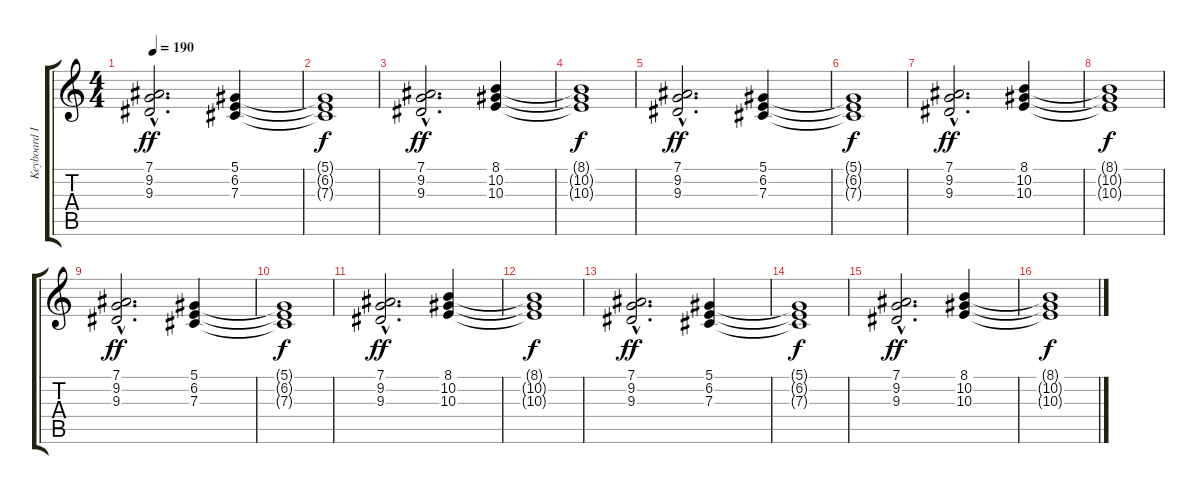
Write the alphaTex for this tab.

\track ("Keyboard I / Harpsichord" "Keyboard I") {instrument harpsichord}
\staff {score tabs}
\tuning (Eb4 Bb3 Gb3 Db3 Ab2 Eb2) {hide}
\ts (4 4)
\tempo 190
\clef g2
\ks c
(7.1{hac} 9.2{hac} 9.3{hac}).2{d dy ff instrument choiraahs} (5.1 6.2 7.3).4 |
(5.1{t} 6.2{t} 7.3{t}).1{dy f} |
(7.1{hac} 9.2{hac} 9.3{hac}).2{d dy ff volume 11 instrument choiraahs} (8.1 10.2 10.3).4 |
(8.1{t} 10.2{t} 10.3{t}).1{dy f} |
(7.1{hac} 9.2{hac} 9.3{hac}).2{d dy ff instrument choiraahs} (5.1 6.2 7.3).4 |
(5.1{t} 6.2{t} 7.3{t}).1{dy f} |
(7.1{hac} 9.2{hac} 9.3{hac}).2{d dy ff volume 11 instrument choiraahs} (8.1 10.2 10.3).4 |
(8.1{t} 10.2{t} 10.3{t}).1{dy f} |
(7.1{hac} 9.2{hac} 9.3{hac}).2{d dy ff instrument choiraahs} (5.1 6.2 7.3).4 |
(5.1{t} 6.2{t} 7.3{t}).1{dy f} |
(7.1{hac} 9.2{hac} 9.3{hac}).2{d dy ff volume 11 instrument choiraahs} (8.1 10.2 10.3).4 |
(8.1{t} 10.2{t} 10.3{t}).1{dy f} |
(7.1{hac} 9.2{hac} 9.3{hac}).2{d dy ff instrument choiraahs} (5.1 6.2 7.3).4 |
(5.1{t} 6.2{t} 7.3{t}).1{dy f} |
(7.1{hac} 9.2{hac} 9.3{hac}).2{d dy ff volume 11 instrument choiraahs} (8.1 10.2 10.3).4 |
(8.1{t} 10.2{t} 10.3{t}).1{dy f}
